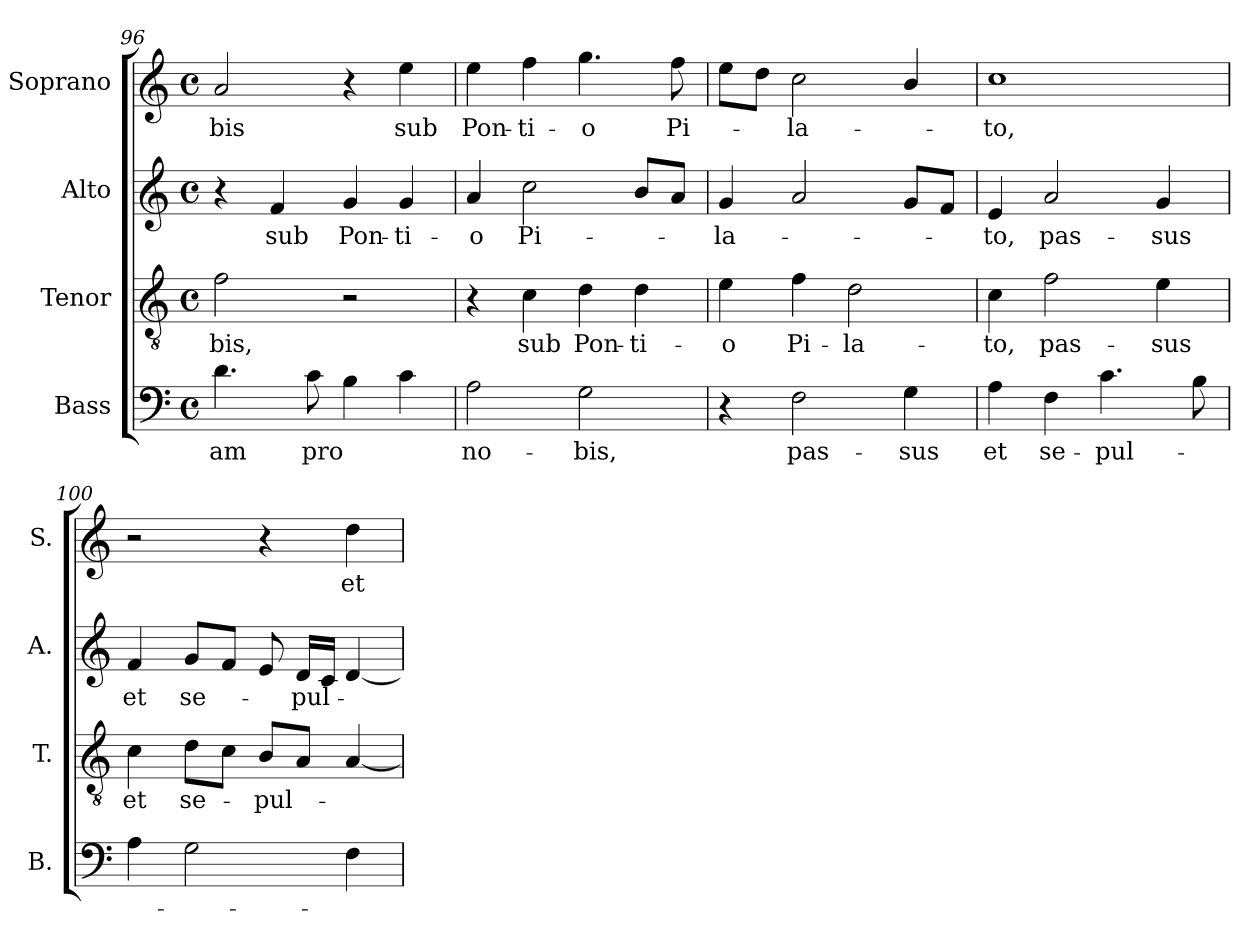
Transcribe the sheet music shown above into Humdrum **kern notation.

**kern	**text	**kern	**text	**kern	**text	**kern	**text
*part4	*part4	*part3	*part3	*part2	*part2	*part1	*part1
*staff4	*staff4	*staff3	*staff3	*staff2	*staff2	*staff1	*staff1
*I"Bass	*	*I"Tenor	*	*I"Alto	*	*I"Soprano	*
*I'B.	*	*I'T.	*	*I'A.	*	*I'S.	*
*clefF4	*	*clefGv2	*	*clefG2	*	*clefG2	*
*	*	*ITrd7c12	*	*	*	*	*
*k[]	*	*k[]	*	*k[]	*	*k[]	*
*C:	*	*C:	*	*C:	*	*C:	*
*M4/4	*	*M4/4	*	*M4/4	*	*M4/4	*
*met(c)	*	*met(c)	*	*met(c)	*	*met(c)	*
=96	=96	=96	=96	=96	=96	=96	=96
!	!LO:LY:b:color=#000000	!	!	!	!	!	!
!	!	!	!LO:LY:b:color=#000000	!	!	!	!
!	!	!	!	!	!	!	!LO:LY:b:color=#000000
4.di\	-am	2Fi\	-bis,	4r	.	2ai/	-bis
!	!	!	!	!	!LO:LY:b:color=#000000	!	!
.	.	.	.	4fi/	sub	.	.
!	!LO:LY:b:color=#000000	!	!	!	!	!	!
8ci\	pro	.	.	.	.	.	.
!	!	!	!	!	!LO:LY:b:color=#000000	!	!
4Bi\	.	2r	.	4gi/	Pon-	4r	.
!	!	!	!	!	!LO:LY:b:color=#000000	!	!
!	!	!	!	!	!	!	!LO:LY:b:color=#000000
4ci\	.	.	.	4gi/	-ti-	4eei\	sub
=97	=97	=97	=97	=97	=97	=97	=97
!	!LO:LY:b:color=#000000	!	!	!	!	!	!
!	!	!	!	!	!LO:LY:b:color=#000000	!	!
!	!	!	!	!	!	!	!LO:LY:b:color=#000000
2Ai\	no-	4r	.	4ai/	-o	4eei\	Pon-
!	!	!	!LO:LY:b:color=#000000	!	!	!	!
!	!	!	!	!	!LO:LY:b:color=#000000	!	!
!	!	!	!	!	!	!	!LO:LY:b:color=#000000
.	.	4Ci\	sub	2cci\	Pi-	4ffi\	-ti-
!	!LO:LY:b:color=#000000	!	!	!	!	!	!
!	!	!	!LO:LY:b:color=#000000	!	!	!	!
!	!	!	!	!	!	!	!LO:LY:b:color=#000000
2Gi\	-bis,	4Di\	Pon-	.	.	4.ggi\	-o
!	!	!	!LO:LY:b:color=#000000	!	!	!	!
.	.	4Di\	-ti-	8bi/L	.	.	.
!	!	!	!	!	!	!	!LO:LY:b:color=#000000
.	.	.	.	8ai/J	.	8ffi\	Pi-
!!LO:LB:g=z
=98	=98	=98	=98	=98	=98	=98	=98
!	!	!	!LO:LY:b:color=#000000	!	!	!	!
!	!	!	!	!	!LO:LY:b:color=#000000	!	!
4r	.	4Ei\	-o	4gi/	-la-	8eei\L	.
.	.	.	.	.	.	8ddi\J	.
!	!LO:LY:b:color=#000000	!	!	!	!	!	!
!	!	!	!LO:LY:b:color=#000000	!	!	!	!
!	!	!	!	!	!	!	!LO:LY:b:color=#000000
2Fi\	pas-	4Fi\	Pi-	2ai/	.	2cci\	-la-
!	!	!	!LO:LY:b:color=#000000	!	!	!	!
.	.	2Di\	-la-	.	.	.	.
!	!LO:LY:b:color=#000000	!	!	!	!	!	!
4Gi\	-sus	.	.	8gi/L	.	4bi/	.
.	.	.	.	8fi/J	.	.	.
=99	=99	=99	=99	=99	=99	=99	=99
!	!LO:LY:b:color=#000000	!	!	!	!	!	!
!	!	!	!LO:LY:b:color=#000000	!	!	!	!
!	!	!	!	!	!LO:LY:b:color=#000000	!	!
!	!	!	!	!	!	!	!LO:LY:b:color=#000000
4Ai\	et	4Ci\	-to,	4ei/	-to,	1cci	-to,
!	!LO:LY:b:color=#000000	!	!	!	!	!	!
!	!	!	!LO:LY:b:color=#000000	!	!	!	!
!	!	!	!	!	!LO:LY:b:color=#000000	!	!
4Fi\	se-	2Fi\	pas-	2ai/	pas-	.	.
!	!LO:LY:b:color=#000000	!	!	!	!	!	!
4.ci\	-pul-	.	.	.	.	.	.
!	!	!	!LO:LY:b:color=#000000	!	!	!	!
!	!	!	!	!	!LO:LY:b:color=#000000	!	!
.	.	4Ei\	-sus	4gi/	-sus	.	.
8Bi\	.	.	.	.	.	.	.
=100	=100	=100	=100	=100	=100	=100	=100
!	!	!	!LO:LY:b:color=#000000	!	!	!	!
!	!	!	!	!	!LO:LY:b:color=#000000	!	!
4Ai\	.	4Ci\	et	4fi/	et	2r	.
!	!	!	!LO:LY:b:color=#000000	!	!	!	!
!	!	!	!	!	!LO:LY:b:color=#000000	!	!
2Gi\	.	8Di\L	se-	8gi/L	se-	.	.
.	.	8Ci\J	.	8fi/J	.	.	.
!	!	!	!LO:LY:b:color=#000000	!	!	!	!
.	.	8BBi/L	-pul-	8ei/	.	4r	.
!	!	!	!	!	!LO:LY:b:color=#000000	!	!
.	.	8AAi/J	.	16di/LL	-pul-	.	.
.	.	.	.	16ci/JJ	.	.	.
!	!	!	!	!	!	!	!LO:LY:b:color=#000000
4Fi\	.	[4AAi/	.	[4di/	.	4ddi\	et
=	=	=	=	=	=	=	=
*-	*-	*-	*-	*-	*-	*-	*-
